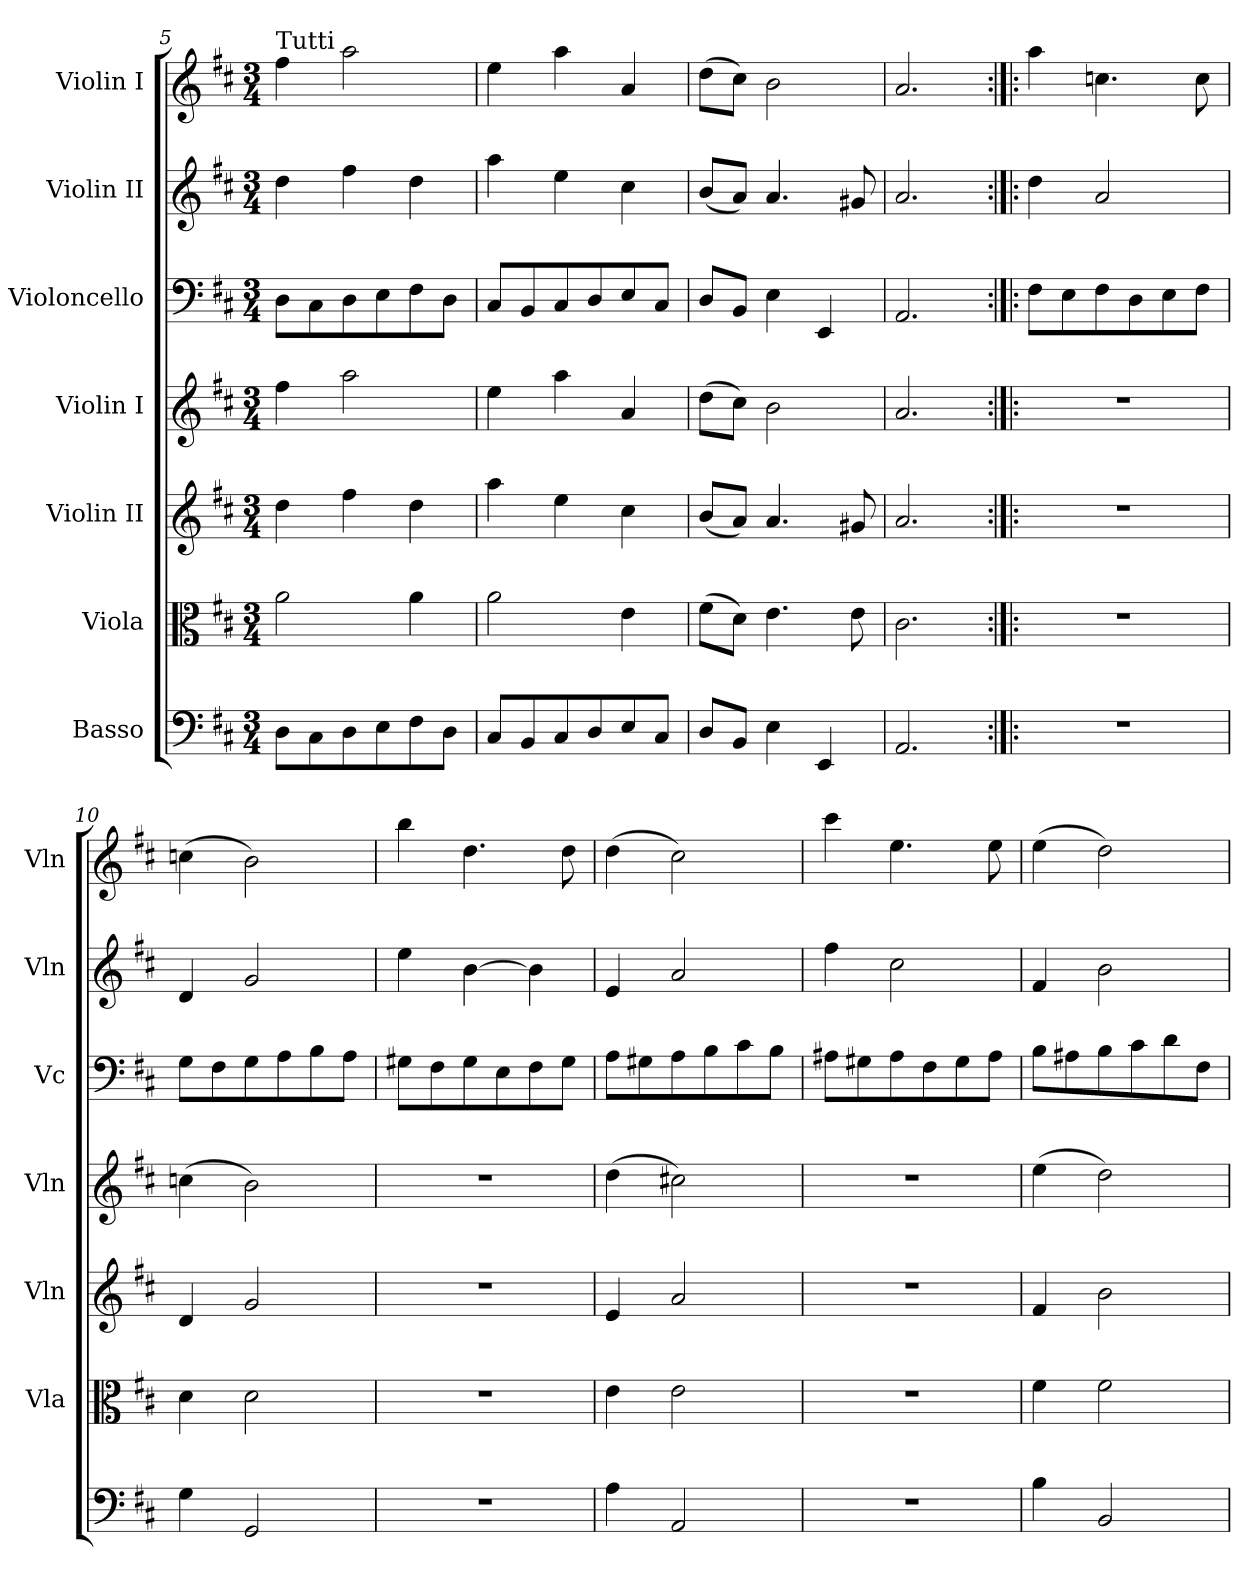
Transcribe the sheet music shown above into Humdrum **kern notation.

**kern	**kern	**kern	**kern	**kern	**kern	**kern
*part7	*part6	*part5	*part4	*part3	*part2	*part1
*staff7	*staff6	*staff5	*staff4	*staff3	*staff2	*staff1
*I"Basso	*I"Viola	*I"Violin II	*I"Violin I	*I"Violoncello	*I"Violin II	*I"Violin I
*	*I'Vla	*I'Vln	*I'Vln	*I'Vc	*I'Vln	*I'Vln
*clefF4	*clefC3	*clefG2	*clefG2	*clefF4	*clefG2	*clefG2
*k[f#c#]	*k[f#c#]	*k[f#c#]	*k[f#c#]	*k[f#c#]	*k[f#c#]	*k[f#c#]
*M3/4	*M3/4	*M3/4	*M3/4	*M3/4	*M3/4	*M3/4
=5	=5	=5	=5	=5	=5	=5
!	!	!	!	!	!	!LO:TX:a:t=Tutti
8D\L	2a\	4dd\	4ff#\	8D\L	4dd\	4ff#\
8C#\	.	.	.	8C#\	.	.
8D\	.	4ff#\	2aa\	8D\	4ff#\	2aa\
8E\	.	.	.	8E\	.	.
8F#\	4a\	4dd\	.	8F#\	4dd\	.
8D\J	.	.	.	8D\J	.	.
=6	=6	=6	=6	=6	=6	=6
8C#/L	2a\	4aa\	4ee\	8C#/L	4aa\	4ee\
8BB/	.	.	.	8BB/	.	.
8C#/	.	4ee\	4aa\	8C#/	4ee\	4aa\
8D/	.	.	.	8D/	.	.
8E/	4e\	4cc#\	4a/	8E/	4cc#\	4a/
8C#/J	.	.	.	8C#/J	.	.
=7	=7	=7	=7	=7	=7	=7
8D/L	(>8f#\L	(<8b/L	(>8dd\L	8D/L	(<8b/L	(>8dd\L
8BB/J	8d\J)	8a/J)	8cc#\J)	8BB/J	8a/J)	8cc#\J)
4E\	4.e\	4.a/	2b\	4E\	4.a/	2b\
4EE/	.	.	.	4EE/	.	.
.	8e\	8g#X/	.	.	8g#X/	.
=8	=8	=8	=8	=8	=8	=8
2.AA/	2.c#\	2.a/	2.a/	2.AA/	2.a/	2.a/
!!LO:PB:g=z
=9:|!|:	=9:|!|:	=9:|!|:	=9:|!|:	=9:|!|:	=9:|!|:	=9:|!|:
2.r	2.r	2.r	2.r	8F#\L	4dd\	4aa\
.	.	.	.	8E\	.	.
.	.	.	.	8F#\	2a/	4.ccn\
.	.	.	.	8D\	.	.
.	.	.	.	8E\	.	.
.	.	.	.	8F#\J	.	8cc\
=10	=10	=10	=10	=10	=10	=10
4G\	4d\	4d/	(>4ccn\	8G\L	4d/	(>4ccn\
.	.	.	.	8F#\	.	.
2GG/	2d\	2g/	2b\)	8G\	2g/	2b\)
.	.	.	.	8A\	.	.
.	.	.	.	8B\	.	.
.	.	.	.	8A\J	.	.
=11	=11	=11	=11	=11	=11	=11
2.r	2.r	2.r	2.r	8G#X\L	4ee\	4bb\
.	.	.	.	8F#\	.	.
.	.	.	.	8G#\	[4b\	4.dd\
.	.	.	.	8E\	.	.
.	.	.	.	8F#\	4b\]	.
.	.	.	.	8G#\J	.	8dd\
=12	=12	=12	=12	=12	=12	=12
4A\	4e\	4e/	(>4dd\	8A\L	4e/	(>4dd\
.	.	.	.	8G#X\	.	.
2AA/	2e\	2a/	2cc#X\)	8A\	2a/	2cc#\)
.	.	.	.	8B\	.	.
.	.	.	.	8c#\	.	.
.	.	.	.	8B\J	.	.
=13	=13	=13	=13	=13	=13	=13
2.r	2.r	2.r	2.r	8A#X\L	4ff#\	4ccc#\
.	.	.	.	8G#X\	.	.
.	.	.	.	8A#\	2cc#\	4.ee\
.	.	.	.	8F#\	.	.
.	.	.	.	8G#\	.	.
.	.	.	.	8A#\J	.	8ee\
=14	=14	=14	=14	=14	=14	=14
4B\	4f#\	4f#/	(>4ee\	8B\L	4f#/	(>4ee\
.	.	.	.	8A#X\	.	.
2BB/	2f#\	2b\	2dd\)	8B\	2b\	2dd\)
.	.	.	.	8c#\	.	.
.	.	.	.	8d\	.	.
.	.	.	.	8F#\J	.	.
=	=	=	=	=	=	=
*-	*-	*-	*-	*-	*-	*-
